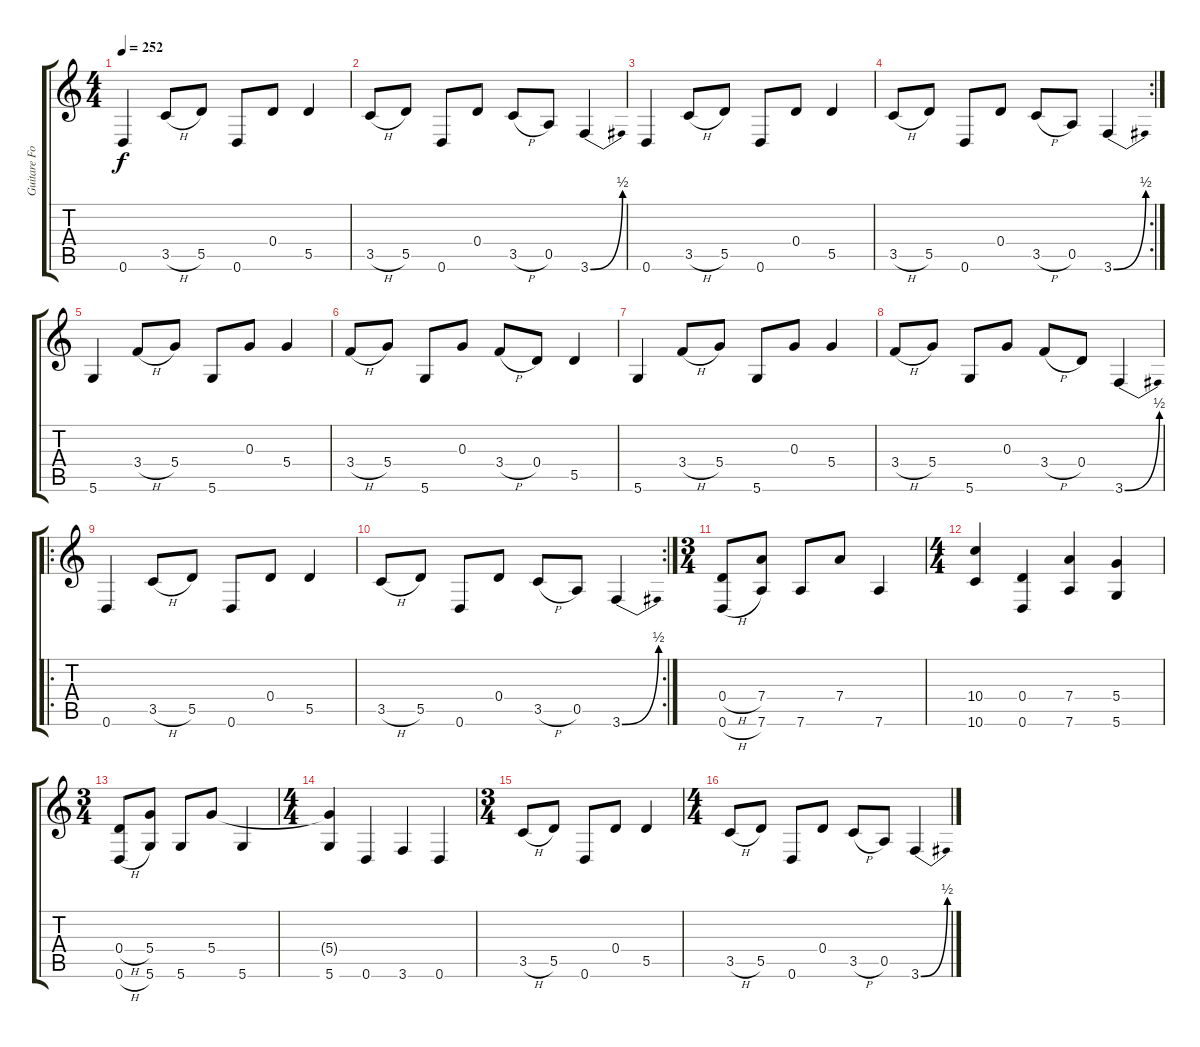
\track ("Guitare Folk" "Guitare Fo") {instrument acousticguitarsteel}
\staff {score tabs}
\tuning (E4 B3 G3 D3 A2 D2) {hide}
\ts (4 4)
\tempo 252
\clef g2
\ks c
0.6.4{dy f instrument acousticguitarsteel} 3.5{h}.8 5.5.8 0.6.8 0.4.8 5.5.4 |
3.5{h}.8 5.5.8 0.6.8 0.4.8 3.5{h}.8 0.5.8 3.6{be (bend 0 0 60 2)}.4 |
0.6.4 3.5{h}.8 5.5.8 0.6.8 0.4.8 5.5.4 |
\rc 2
3.5{h}.8 5.5.8 0.6.8 0.4.8 3.5{h}.8 0.5.8 3.6{be (bend 0 0 60 2)}.4 |
5.6.4 3.4{h}.8 5.4.8 5.6.8 0.3.8 5.4.4 |
3.4{h}.8 5.4.8 5.6.8 0.3.8 3.4{h}.8 0.4.8 5.5.4 |
5.6.4 3.4{h}.8 5.4.8 5.6.8 0.3.8 5.4.4 |
3.4{h}.8 5.4.8 5.6.8 0.3.8 3.4{h}.8 0.4.8 3.6{be (bend 0 0 60 2)}.4 |
\ro
0.6.4 3.5{h}.8 5.5.8 0.6.8 0.4.8 5.5.4 |
\rc 2
3.5{h}.8 5.5.8 0.6.8 0.4.8 3.5{h}.8 0.5.8 3.6{be (bend 0 0 60 2)}.4 |
\ts (3 4)
(0.4{h} 0.6{h}).8 (7.4 7.6).8 7.6.8 7.4.8 7.6.4 |
\ts (4 4)
(10.4 10.6).4 (0.4 0.6).4 (7.4 7.6).4 (5.4 5.6).4 |
\ts (3 4)
(0.4{h} 0.6{h}).8 (5.4 5.6).8 5.6.8 5.4.8 5.6.4 |
\ts (4 4)
(5.4{t} 5.6).4 0.6.4 3.6.4 0.6.4 |
\ts (3 4)
3.5{h}.8 5.5.8 0.6.8 0.4.8 5.5.4 |
\ts (4 4)
3.5{h}.8 5.5.8 0.6.8 0.4.8 3.5{h}.8 0.5.8 3.6{be (bend 0 0 60 2)}.4
